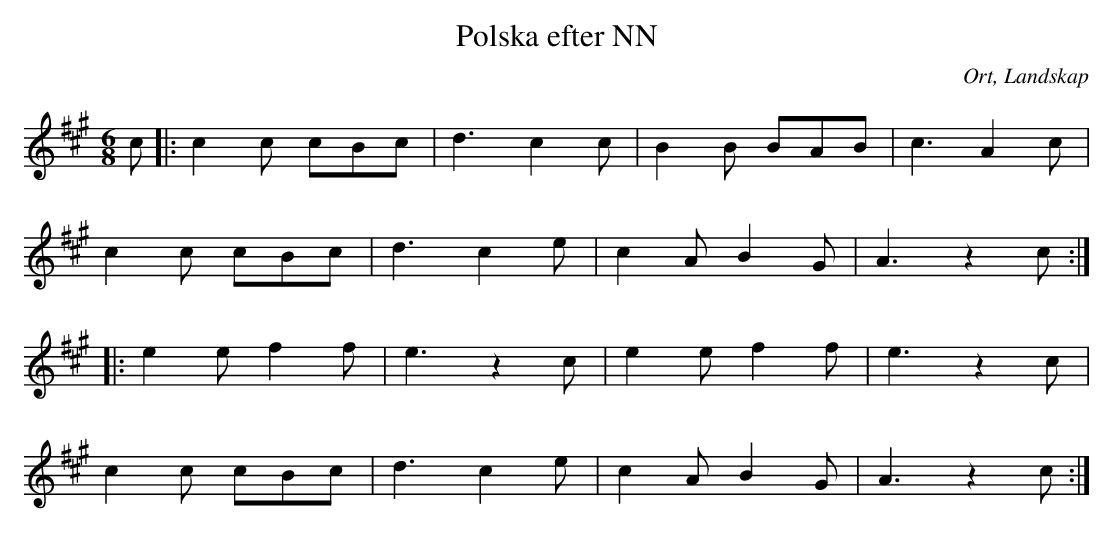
X:1
T:Polska efter NN
O:Ort, Landskap
M:6/8
L:1/8
Q:150
K:A
c |: c2 c cBc | d3 c2 c | B2 B BAB | c3 A2 c |
     c2 c cBc | d3 c2 e | c2 A B2 G | A3 z2 c :|
  |: e2 e f2 f | e3 z2 c | e2 e f2 f | e3 z2 c |
     c2 c cBc | d3 c2 e | c2 A B2 G | A3 z2 c :|
